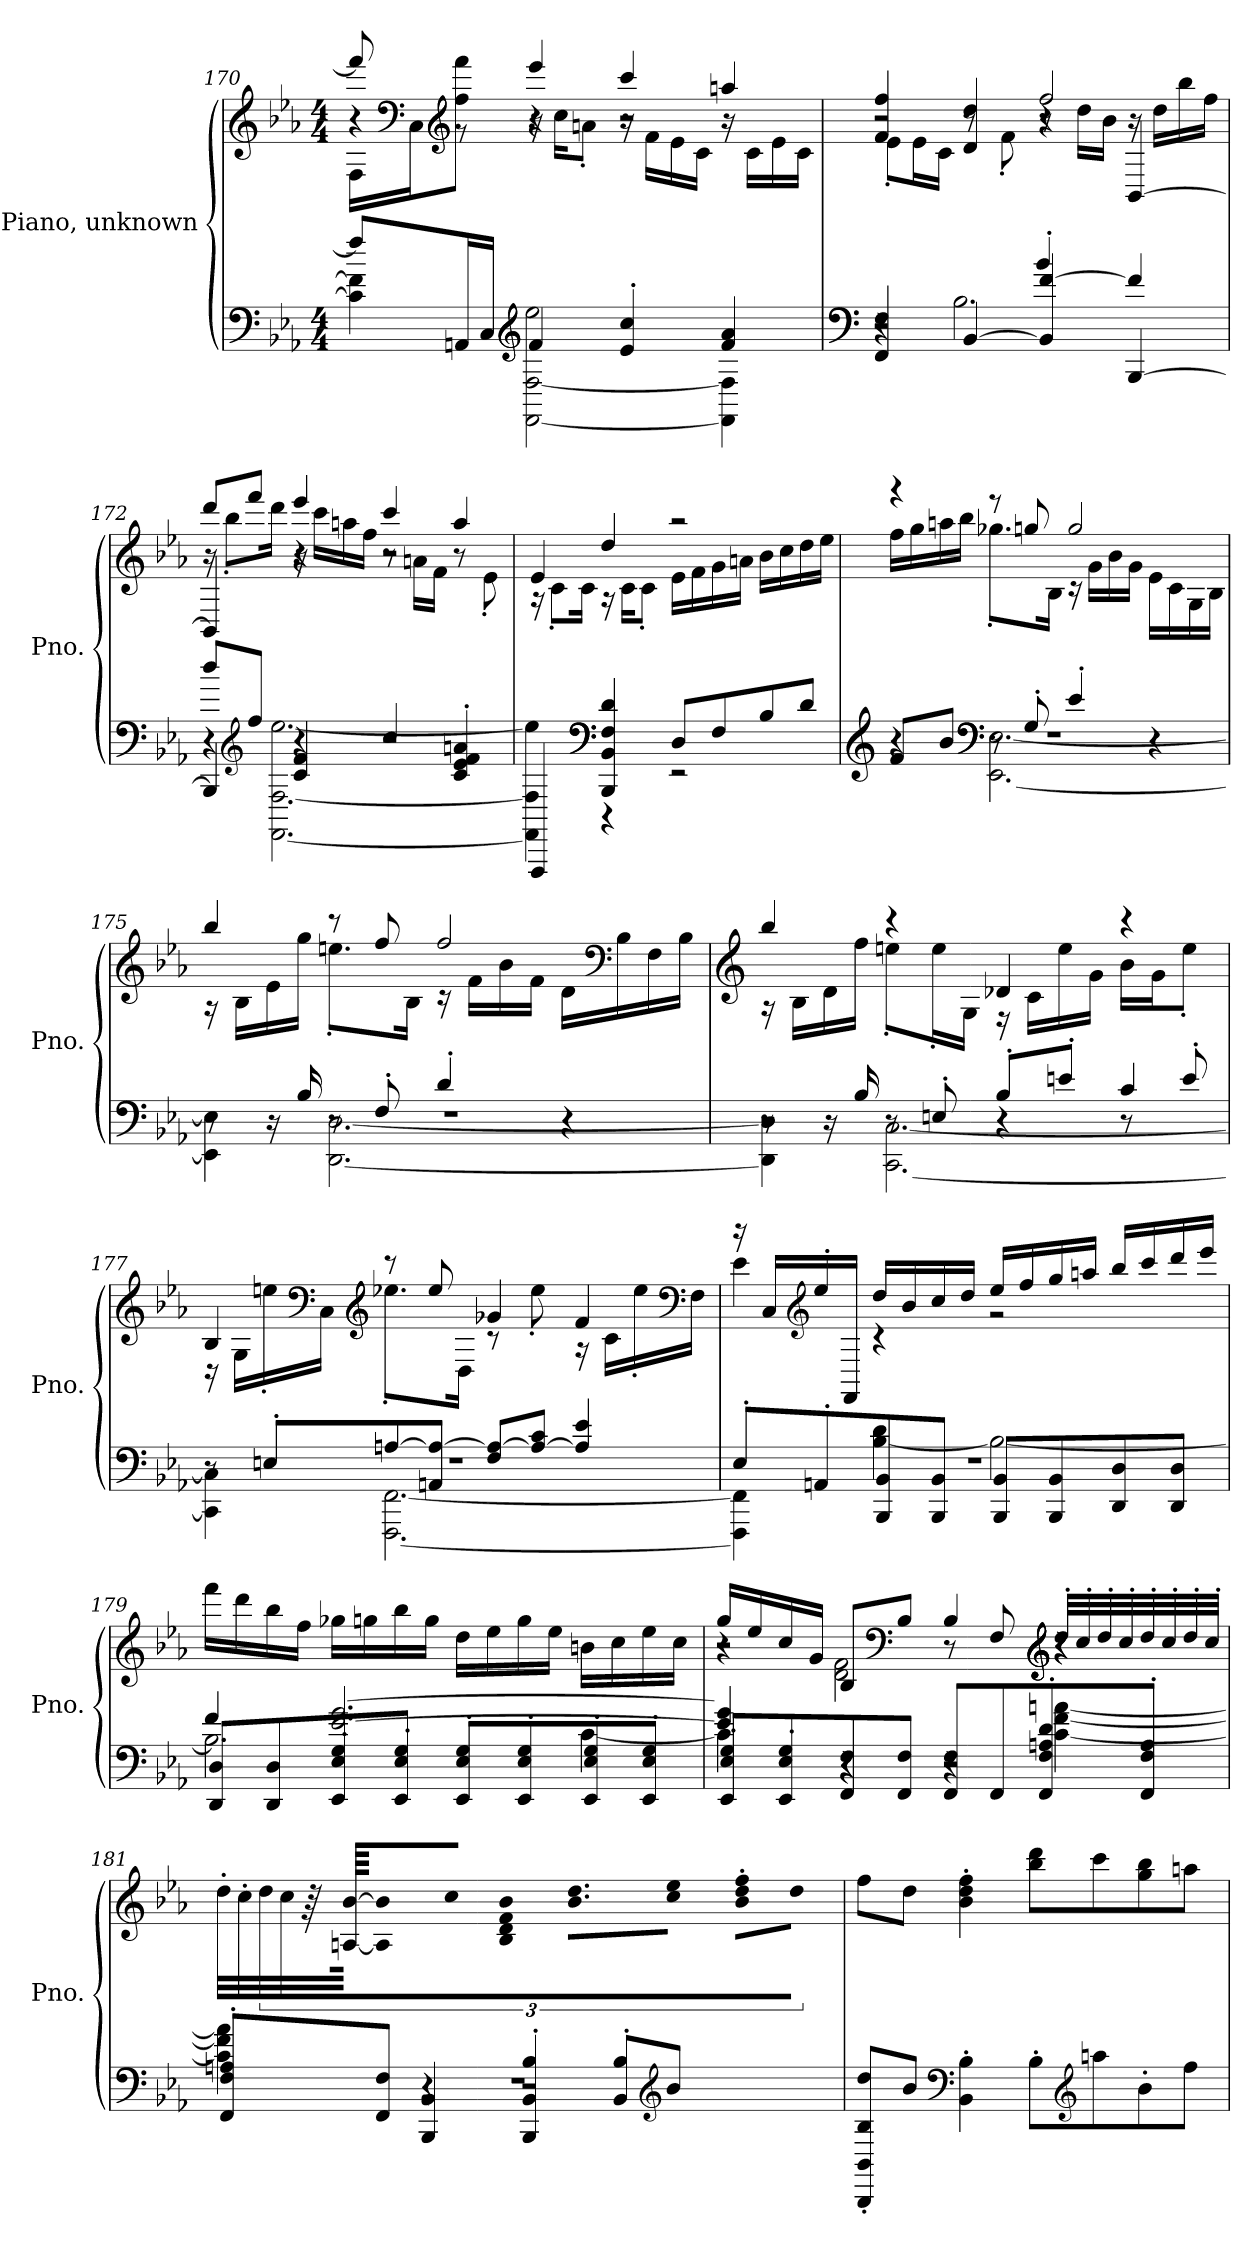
**kern	**kern
*part1	*part1
*staff2	*staff1
*I"Piano, unknown	*
*I'Pno.	*
!!LO:LB:g=z
*clefF4	*clefG2
*k[b-e-a-]	*k[b-e-a-]
*M4/4	*M4/4
=170	=170
*^	*^
*	*	*	*^
8ff/L]	4c\] 4f\]	4r	16F\LL	8fff/]
*	*	*clefF4	*	*
.	.	.	16C\J	.
*	*	*clefG2	*	*
16AAn/L	.	.	8ff\ 8fff\J	8r
16C/JJ	.	.	.	.
*clefG2	*	*	*	*
4f/	[2FF\ [2F\ 2ee-\	4eee-/	16r	4r
.	.	.	16cc\KL	.
.	.	.	8an'\J	.
4e-/' 4cc/'	.	4ccc/	16r	2r
.	.	.	16f\LL	.
.	.	.	16e-\	.
.	.	.	16c\JJ	.
4f/ 4a-/	4FF\] 4F\]	4aan/	16r	.
.	.	.	16c\LL	.
.	.	.	16e-\	.
.	.	.	16c\JJ	.
*v	*v	*	*	*
=171	=171	=171	=171
*clefF4	*	*	*
*^	*	*	*
*	*^	*	*	*
4FF/ 4F/	4r	2r	4f/ 4ff/	8e-'\L	2r
.	.	.	.	16e-\L	.
.	.	.	.	16c\JJ	.
[4BB-/	2.B-\	.	4d/ 4dd/	8r	.
.	.	.	.	8f'\	.
4BB-/] [4f/	.	4b-'/	2ff/	8r	4r
.	.	.	.	16dd\LL	.
.	.	.	.	16b-\JJ	.
4f/]	.	[4BBB-/	.	16r	[4BB-/
.	.	.	.	16dd\LL	.
.	.	.	.	16bb-\	.
.	.	.	.	16ff\JJ	.
!!LO:LB:g=z	!!	!!
=172	=172	=172	=172	=172	=172
8dd/L	4r	4BBB-/]	8ddd/L	16r	4BB-/]
.	.	.	.	8bb-'\L	.
*clefG2	*	*	*	*	*
8ff/J	.	.	8fff/J	.	.
.	.	.	.	16ddd\Jk	.
4c/ 4f/	[2.FF\ [2.F\ [2.ee-\	4r	4eee-/	16r	4r
.	.	.	.	16ccc\LL	.
.	.	.	.	16aan\	.
.	.	.	.	16ff\JJ	.
4cc/	.	2r	4ccc/	8r	2r
.	.	.	.	16an\LL	.
.	.	.	.	16f\JJ	.
4c/' 4e-/' 4f/' 4an/'	.	.	4aa/	8r	.
.	.	.	.	8e-'\	.
*	*v	*v	*	*	*
*	*	*	*v	*v
=173	=173	=173	=173
4FFF/	4FF\] 4F\] 4ee-\]	4e-/	16r
.	.	.	8c'\L
.	.	.	16c\Jk
*clefF4	*	*	*
4BBB-/ 4BB-/ 4F/ 4d/	4r	4dd/	16r
.	.	.	16c\KL
.	.	.	8c'\J
8D/L	2r	2r	16e-\LL
.	.	.	16f\
8F/	.	.	16g\
.	.	.	16an\JJ
8B-/	.	.	16b-\LL
.	.	.	16cc\
8d/J	.	.	16dd\
.	.	.	16ee-\JJ
*v	*v	*	*
!!LO:PB:g=z	!!
=174	=174	=174
*clefG2	*	*
*^	*	*
*	*^	*	*
1r	4r	8f/L	4r	16ff\LL
.	.	.	.	16gg\
.	.	8b-/J	.	16aan\
.	.	.	.	16bb-\JJ
*clefF4	*	*	*	*
.	[2.EE-\ [2.E-\	8r	8r	8.gg-X'\L
.	.	8G'/	8ggn/	.
.	.	.	.	16B-\Jk
.	.	4e-'/	2gg/	16r
.	.	.	.	16g\LL
.	.	.	.	16b-\
.	.	.	.	16g\JJ
.	.	4r	.	16e-\LL
.	.	.	.	16c\
.	.	.	.	16G\
.	.	.	.	16B-\JJ
=175	=175	=175	=175	=175
1r	4EE-\] 4E-\]	8r	4bb-/	16r
.	.	.	.	16B-\LL
.	.	16r	.	16e-\
.	.	16B-/	.	16gg\JJ
.	[2.DD\ [2.D\	8r	8r	8.een'\L
.	.	8F'/	8ff/	.
.	.	.	.	16B-\Jk
.	.	4d'/	2ff/	16r
.	.	.	.	16f\LL
.	.	.	.	16b-\
.	.	.	.	16f\JJ
.	.	4r	.	16d\LL
*	*	*	*clefF4	*
.	.	.	.	16B-\
.	.	.	.	16F\
.	.	.	.	16B-\JJ
!!LO:LB:g=z	!!
=176	=176	=176	=176	=176
*	*	*	*clefG2	*
2r	4DD\] 4D\]	8r	4bb-/	16r
.	.	.	.	16B-\LL
.	.	16r	.	16d\
.	.	16B-/	.	16ff\JJ
.	[2.CC\ [2.C\	8r	4r	8een'\L
.	.	8En'/	.	16ee'\L
.	.	.	.	16G\JJ
4r	.	8B-'/L	4d-X/	16r
.	.	.	.	16c\LL
.	.	8en'/J	.	16ee\
.	.	.	.	16g\JJ
4c/	.	8r	4r	16b-\LL
.	.	.	.	16g\J
.	.	8e'/	.	8ee'\J
=177	=177	=177	=177	=177
1r	4CC\] 4C\]	8r	4B-/	16r
.	.	.	.	16G\LL
.	.	8En'/L	.	16een'\
*	*	*	*clefF4	*
.	.	.	.	16C\JJ
*	*	*	*clefG2	*
.	[2.FFF\ [2.FF\	[8An/	8r	8.ee-X'\L
.	.	8AAn/ 8A/_J	8ee-/	.
.	.	.	.	16D\Jk
.	.	8F/ 8A/_L	4g-X/	8r
.	.	8A/_ 8c/J	.	8ee-'\
.	.	4A/] 4e-/	4f/	16r
.	.	.	.	16c\LL
.	.	.	.	16ee-'\
*	*	*	*clefF4	*
.	.	.	.	16F\JJ
!!LO:LB:g=z	!!
=178	=178	=178	=178	=178
1r	4FFF\] 4FF\]	8E-'/L	16r	4e-\
.	.	.	16C/LL	.
*	*	*	*clefG2	*
.	.	8AAn'/	16ee-'/	.
.	.	.	16FF/JJ	.
.	[4B-\ 4d\	8BBB-/ 8BB-/	16dd/LL	4r
.	.	.	16b-/	.
.	.	8BBB-/ 8BB-/J	16cc/	.
.	.	.	16dd/JJ	.
.	2B-\_	8BBB-/ 8BB-/L	16ee-/LL	2r
.	.	.	16ff/	.
.	.	8BBB-/ 8BB-/	16gg/	.
.	.	.	16aan/JJ	.
.	.	8DD/ 8D/	16bb-/LL	.
.	.	.	16ccc/	.
.	.	8DD/ 8D/J	16ddd/	.
.	.	.	16eee-/JJ	.
*	*	*	*v	*v
=179	=179	=179	=179
4f/	2.B-\]	8DD/ 8D/L	16fff\LL
.	.	.	16ddd\
.	.	8DD/ 8D/	16bb-\
.	.	.	16ff\JJ
[2.e-/ [2.g/	.	8EE-/' 8E-/' 8G/'	16gg-X\LL
.	.	.	16ggn\
.	.	8EE-/' 8E-/' 8G/'J	16bb-\
.	.	.	16gg\JJ
.	.	8EE-/' 8E-/' 8G/'L	16dd\LL
.	.	.	16ee-\
.	.	8EE-/' 8E-/' 8G/'	16gg\
.	.	.	16ee-\JJ
.	[4c\	8EE-/' 8E-/' 8G/'	16bn\LL
.	.	.	16cc\
.	.	8EE-/' 8E-/' 8G/'J	16ee-\
.	.	.	16cc\JJ
!!LO:LB:g=z
=180	=180	=180	=180
*	*	*	*^
*	*	*	*	*^
4e-/] 4g/]	4c\]	8EE-/' 8E-/' 8G/'L	16gg/LL	4r	2r
.	.	.	16ee-/	.	.
.	.	8EE-/' 8E-/' 8G/'	16cc/	.	.
.	.	.	16g/JJ	.	.
4r	4r	8FF/ 8F/	8B-/L	2d\ 2f\	.
*	*	*	*clefF4	*	*
.	.	8FF/ 8F/J	8B-/J	.	.
2r	4r	8FF/ 8F/L	8r	.	4B-/
.	.	8FF/	8F/	.	.
*	*	*	*clefG2	*	*
.	[4c\ [4f\ [4an\	8FF/' 8F/' 8An/' 8d/'	32dd'/LLL	4r	4r
.	.	.	32cc'/	.	.
.	.	.	32dd'/	.	.
.	.	.	32cc'/	.	.
.	.	8FF/' 8F/' 8A/'J	32dd'/	.	.
.	.	.	32cc'/	.	.
.	.	.	32dd'/	.	.
.	.	.	32cc'/JJJ	.	.
*	*	*	*v	*v	*v
=181	=181	=181	=181
1r	4c\] 4f\] 4a\]	8FF/' 8F/' 8An/'L	32dd'\LLL
.	.	.	32cc'\
.	.	.	48dd\
.	.	.	48cc\JJJ
.	.	.	96r
.	.	.	[96An/ [96b-/KKLL
.	.	8FF/ 8F/J	16A/] 16b-/]
.	.	.	16cc/JJ
.	4r	4BBB-/ 4BB-/	4B-/ 4d/ 4f/ 4b-/
.	2r	4BBB-/' 4BB-/' 4B-/'	8.b-\ 8.dd\L
.	.	.	16cc\ 16ee-\Jk
.	.	8BB-/' 8B-/'L	8b-\' 8dd\' 8ff\'L
*clefG2	*	*	*
.	.	8b-/J	8dd\J
*v	*v	*v	*
!!LO:LB:g=z
=182	=182
8BBB-/' 8BB-/' 8B-/' 8dd/'L	8ff\L
8b-/J	8dd\J
*clefF4	*
4BB-\' 4B-\'	4b-\' 4dd\' 4ff\'
8B-'\L	8bb-\ 8ddd\L
*clefG2	*
8aan\	8ccc\
8b-'\	8gg\ 8bb-\
8ff\J	8aan\J
=	=
*-	*-
